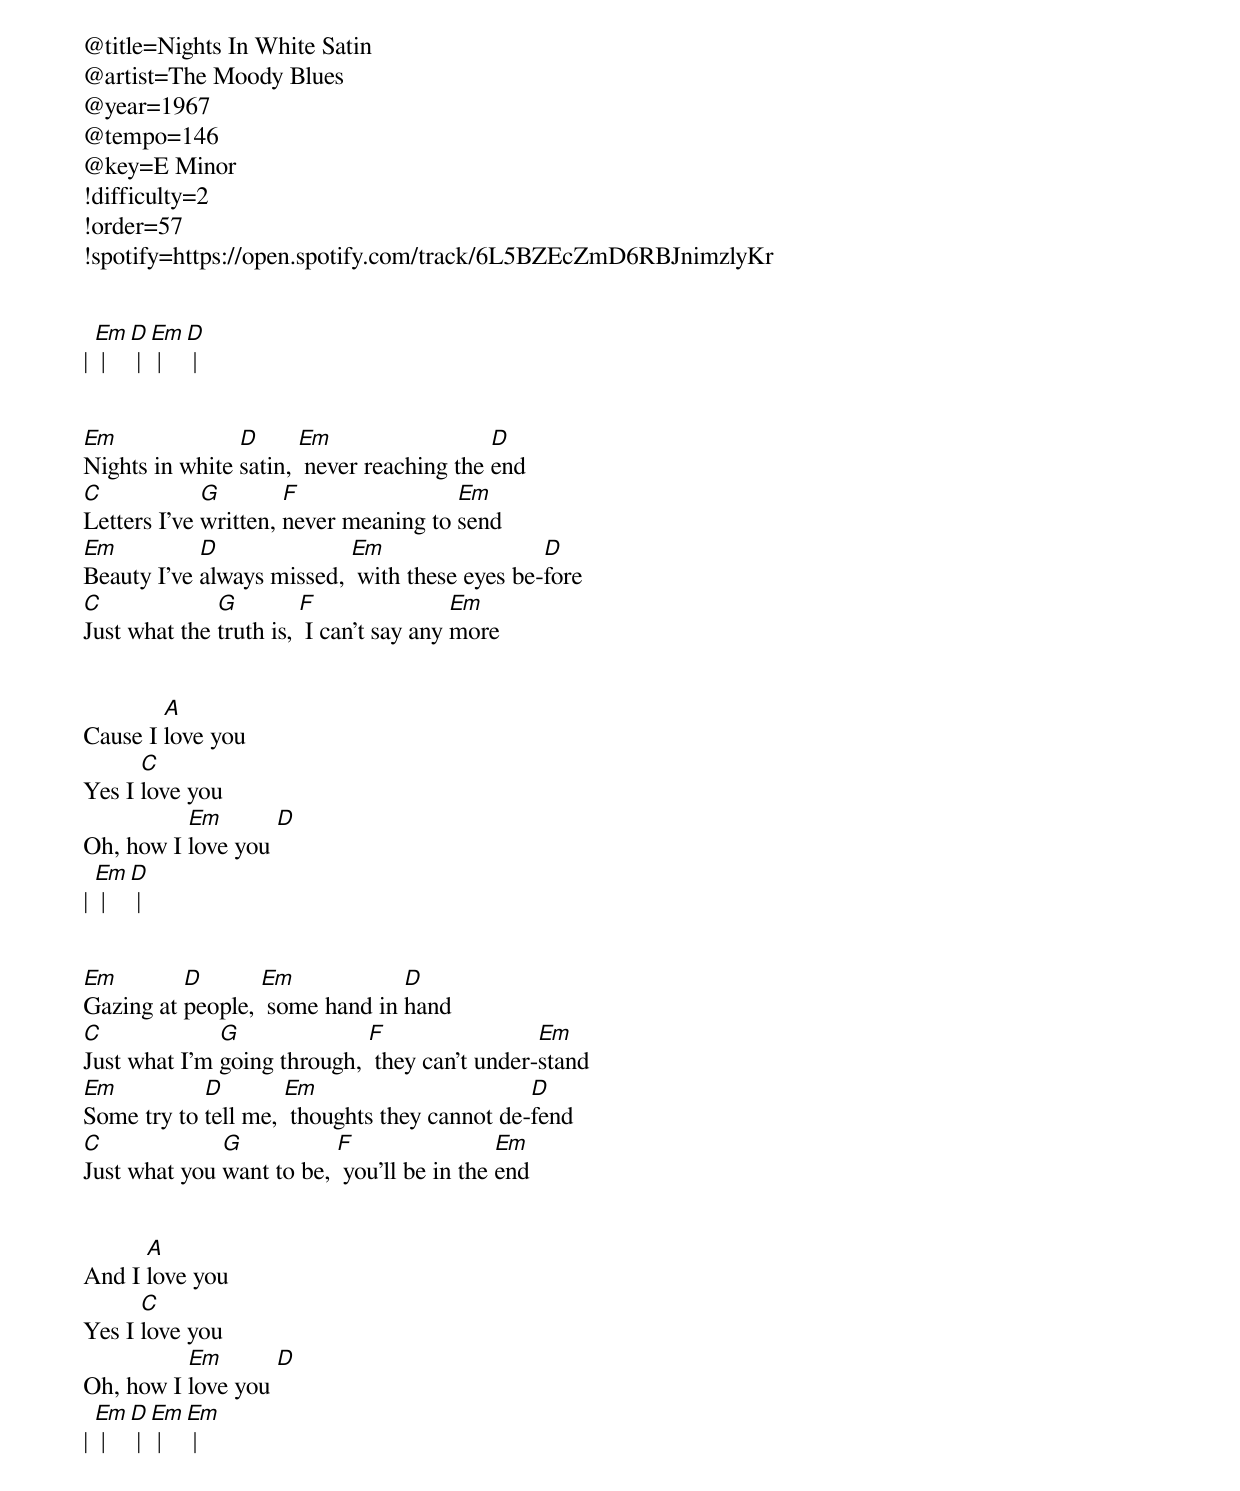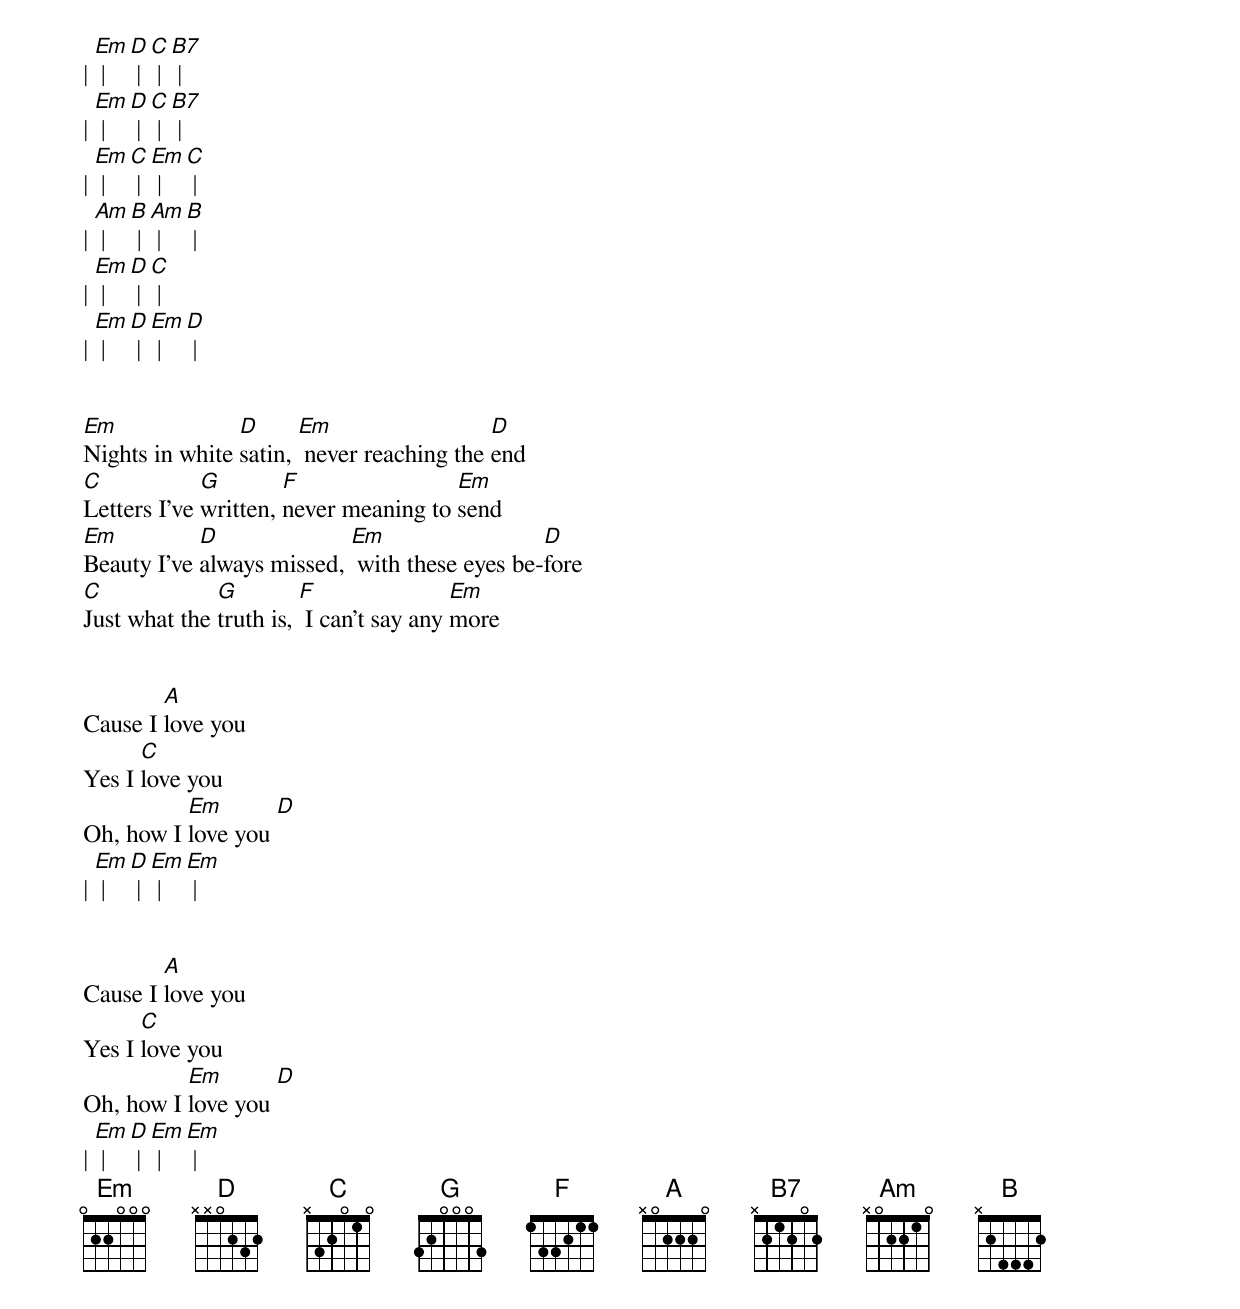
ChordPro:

@title=Nights In White Satin
@artist=The Moody Blues
@year=1967
@tempo=146
@key=E Minor
!difficulty=2
!order=57
!spotify=https://open.spotify.com/track/6L5BZEcZmD6RBJnimzlyKr


| [Em] | [D] | [Em] | [D] |


[Em]Nights in white [D]satin, [Em] never reaching the [D]end
[C]Letters I've [G]written, [F]never meaning to [Em]send
[Em]Beauty I've [D]always missed, [Em] with these eyes be-[D]fore
[C]Just what the [G]truth is, [F] I can't say any [Em]more


Cause I [A]love you
Yes I [C]love you
Oh, how I [Em]love you [D]
| [Em] | [D] |


[Em]Gazing at [D]people, [Em] some hand in [D]hand
[C]Just what I'm [G]going through, [F] they can't under-[Em]stand
[Em]Some try to [D]tell me, [Em] thoughts they cannot de-[D]fend
[C]Just what you [G]want to be, [F] you'll be in the [Em]end


And I [A]love you
Yes I [C]love you
Oh, how I [Em]love you [D]
| [Em] | [D] | [Em] | [Em] |


| [Em] | [D] | [C] | [B7] |
| [Em] | [D] | [C] | [B7] |
| [Em] | [C] | [Em] | [C] |
| [Am] | [B] | [Am] | [B] |
| [Em] | [D] | [C] |
| [Em] | [D] | [Em] | [D] |


[Em]Nights in white [D]satin, [Em] never reaching the [D]end
[C]Letters I've [G]written, [F]never meaning to [Em]send
[Em]Beauty I've [D]always missed, [Em] with these eyes be-[D]fore
[C]Just what the [G]truth is, [F] I can't say any [Em]more


Cause I [A]love you
Yes I [C]love you
Oh, how I [Em]love you [D]
| [Em] | [D] | [Em] | [Em] |


Cause I [A]love you
Yes I [C]love you
Oh, how I [Em]love you [D]
| [Em] | [D] | [Em] | [Em] |
